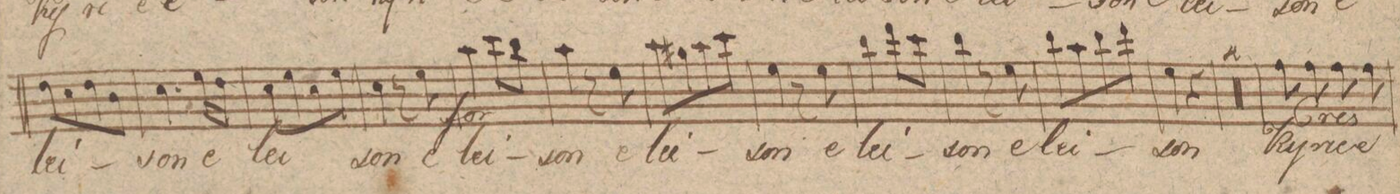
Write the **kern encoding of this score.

**kern	**text	**dynam
*I"Alto	*	*
*clefC3	*	*
*k[f#c#g#d#]	*	*
*M2/4	*	*
8e\L	-lei-	.
8d#\	.	.
8e\	.	.
8c#\J	.	.
=81	=81	=81
4.d#\	-son	.
16f#\LL	e-	.
16e\JJ	.	.
=82	=82	=82
8d#\L	-lei-	.
8f#\	.	.
8d#\	.	.
8f#\J	.	.
=83	=83	=83
4d#\	-son	.
8r	.	.
8f#\	e-	.
=84	=84	=84
4b\	-lei-	f
8dd#\L	.	.
8cc#\J	.	.
=85	=85	=85
4b\	-son	.
8r	.	.
8f#\	e-	.
=86	=86	=86
8b\L	-lei-	.
8a#X\	.	.
8b\	.	.
8dd#\J	.	.
=87	=87	=87
4f#\	-son	.
8r	.	.
8f#\	e-	.
=88	=88	=88
4cc#\	-lei-	.
8ee\L	.	.
8dd#\J	.	.
=89	=89	=89
4cc#\	-son	.
8r	.	.
8f#\	e-	.
=90	=90	=90
8cc#\L	-lei-	.
8b\	.	.
8cc#\	.	.
8ee\J	.	.
=91	=91	=91
4f#\	-son	.
4r	.	.
=92	=92	=92
0r	.	.
=93	=93	=93
=94	=94	=94
=95	=95	=95
=96	=96	=96
8g#\	Ky-	.
8g#\	-ri-	<
8g#\	-e	.
8g#\	e-	.
=97	=97	=97
*-	*-	*-
